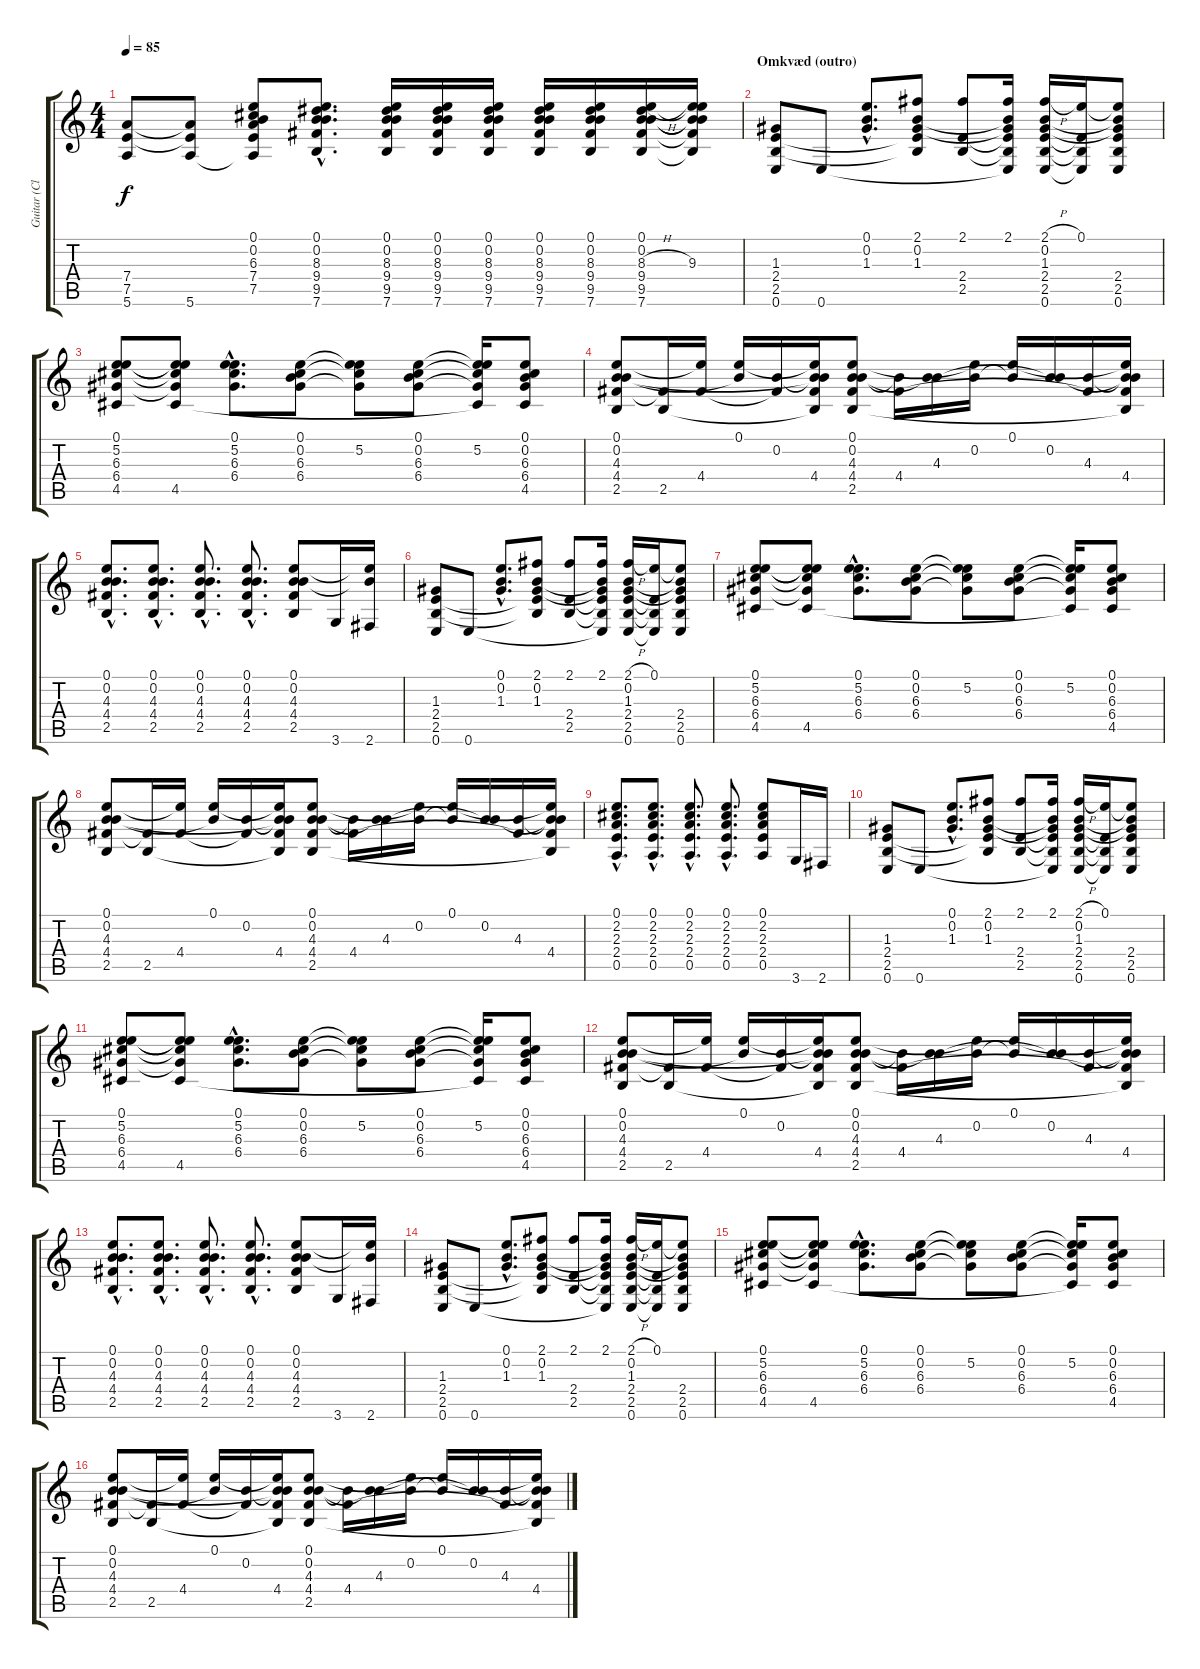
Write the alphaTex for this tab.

\track ("Guitar (Clean)" "Guitar (Cl") {instrument acousticguitarnylon}
\staff {score tabs}
\tuning (E4 B3 G3 D3 A2 E2) {hide}
\ts (4 4)
\tempo 85
\clef g2
\ks c
(7.4 7.5 5.6).8{dy f} (7.4{t} 7.5{t} 5.6).8 (0.1 0.2 6.3 7.4 7.5 5.6{t}).8 (0.1{hac} 0.2{hac} 8.3{hac} 9.4{hac} 9.5{hac} 7.6{hac}).8{d} (0.1 0.2 8.3 9.4 9.5 7.6).16 (0.1 0.2 8.3 9.4 9.5 7.6).16 (0.1 0.2 8.3 9.4 9.5 7.6).16 (0.1 0.2 8.3 9.4 9.5 7.6).16 (0.1 0.2 8.3 9.4 9.5 7.6).16 (0.1 0.2 8.3{h} 9.4 9.5 7.6).16 (0.1{t} 0.2{t} 9.3 9.4{t} 9.5{t} 7.6{t}).16 |
\section ("" "Omkvæd (outro)")
(1.3 2.4 2.5 0.6).8 0.6.8 (0.1{hac} 0.2{hac} 1.3{hac}).8{d} (2.1 0.2 1.3 2.4{t} 2.5{t}).8 (2.1 2.4 2.5).8 (2.1 0.2{t} 1.3{t} 2.4{t} 2.5{t} 0.6{t}).16 (2.1{h} 0.2 1.3 2.4 2.5 0.6).16 (0.1 2.4{t} 2.5{t} 0.6{t}).16 (0.1{t} 0.2{t} 1.3{t} 2.4 2.5 0.6).8 |
(0.1 5.2 6.3 6.4 4.5).8 (0.1{t} 5.2{t} 6.3{t} 6.4{t} 4.5).8 (0.1{hac} 5.2{hac} 6.3{hac} 6.4{hac}).8{d} (0.1 0.2 6.3 6.4).8 (0.1{t} 5.2 6.3{t} 6.4{t}).8 (0.1 0.2 6.3 6.4).8 (0.1{t} 5.2 6.3{t} 6.4{t} 4.5{t}).16 (0.1 0.2 6.3 6.4 4.5).8 |
(0.1 0.2 4.3 4.4 2.5).8 (4.4{t} 2.5).16 (0.1{t} 4.4).16 (0.1 0.2{t}).16 (0.2 4.4{t}).16 (0.1{t} 0.2{t} 4.3{t} 4.4 2.5{t}).16 (0.1 0.2 4.3 4.4 2.5).8 (4.3{t} 4.4).16 (0.2{t} 4.3).16 (0.1{t} 0.2).16 (0.1 0.2{t}).16 (0.2 4.3{t}).16 (4.3 4.4{t}).16 (0.1{t} 0.2{t} 4.3{t} 4.4 2.5{t}).16 |
(0.1{hac} 0.2{hac} 4.3{hac} 4.4{hac} 2.5{hac}).8{d} (0.1{hac} 0.2{hac} 4.3{hac} 4.4{hac} 2.5{hac}).8{d} (0.1{hac} 0.2{hac} 4.3{hac} 4.4{hac} 2.5{hac}).8{d} (0.1{hac} 0.2{hac} 4.3{hac} 4.4{hac} 2.5{hac}).8{d} (0.1 0.2 4.3 4.4 2.5).8 3.6.16 (0.1{t} 0.2{t} 2.6).16 |
(1.3 2.4 2.5 0.6).8 0.6.8 (0.1{hac} 0.2{hac} 1.3{hac}).8{d} (2.1 0.2 1.3 2.4{t} 2.5{t}).8 (2.1 2.4 2.5).8 (2.1 0.2{t} 1.3{t} 2.4{t} 2.5{t} 0.6{t}).16 (2.1{h} 0.2 1.3 2.4 2.5 0.6).16 (0.1 2.4{t} 2.5{t} 0.6{t}).16 (0.1{t} 0.2{t} 1.3{t} 2.4 2.5 0.6).8 |
(0.1 5.2 6.3 6.4 4.5).8 (0.1{t} 5.2{t} 6.3{t} 6.4{t} 4.5).8 (0.1{hac} 5.2{hac} 6.3{hac} 6.4{hac}).8{d} (0.1 0.2 6.3 6.4).8 (0.1{t} 5.2 6.3{t} 6.4{t}).8 (0.1 0.2 6.3 6.4).8 (0.1{t} 5.2 6.3{t} 6.4{t} 4.5{t}).16 (0.1 0.2 6.3 6.4 4.5).8 |
(0.1 0.2 4.3 4.4 2.5).8 (4.4{t} 2.5).16 (0.1{t} 4.4).16 (0.1 0.2{t}).16 (0.2 4.4{t}).16 (0.1{t} 0.2{t} 4.3{t} 4.4 2.5{t}).16 (0.1 0.2 4.3 4.4 2.5).8 (4.3{t} 4.4).16 (0.2{t} 4.3).16 (0.1{t} 0.2).16 (0.1 0.2{t}).16 (0.2 4.3{t}).16 (4.3 4.4{t}).16 (0.1{t} 0.2{t} 4.3{t} 4.4 2.5{t}).16 |
(0.1{hac} 2.2{hac} 2.3{hac} 2.4{hac} 0.5{hac}).8{d} (0.1{hac} 2.2{hac} 2.3{hac} 2.4{hac} 0.5{hac}).8{d} (0.1{hac} 2.2{hac} 2.3{hac} 2.4{hac} 0.5{hac}).8{d} (0.1{hac} 2.2{hac} 2.3{hac} 2.4{hac} 0.5{hac}).8{d} (0.1 2.2 2.3 2.4 0.5).8 3.6.16 2.6.16 |
(1.3 2.4 2.5 0.6).8 0.6.8 (0.1{hac} 0.2{hac} 1.3{hac}).8{d} (2.1 0.2 1.3 2.4{t} 2.5{t}).8 (2.1 2.4 2.5).8 (2.1 0.2{t} 1.3{t} 2.4{t} 2.5{t} 0.6{t}).16 (2.1{h} 0.2 1.3 2.4 2.5 0.6).16 (0.1 2.4{t} 2.5{t} 0.6{t}).16 (0.1{t} 0.2{t} 1.3{t} 2.4 2.5 0.6).8 |
(0.1 5.2 6.3 6.4 4.5).8 (0.1{t} 5.2{t} 6.3{t} 6.4{t} 4.5).8 (0.1{hac} 5.2{hac} 6.3{hac} 6.4{hac}).8{d} (0.1 0.2 6.3 6.4).8 (0.1{t} 5.2 6.3{t} 6.4{t}).8 (0.1 0.2 6.3 6.4).8 (0.1{t} 5.2 6.3{t} 6.4{t} 4.5{t}).16 (0.1 0.2 6.3 6.4 4.5).8 |
(0.1 0.2 4.3 4.4 2.5).8 (4.4{t} 2.5).16 (0.1{t} 4.4).16 (0.1 0.2{t}).16 (0.2 4.4{t}).16 (0.1{t} 0.2{t} 4.3{t} 4.4 2.5{t}).16 (0.1 0.2 4.3 4.4 2.5).8 (4.3{t} 4.4).16 (0.2{t} 4.3).16 (0.1{t} 0.2).16 (0.1 0.2{t}).16 (0.2 4.3{t}).16 (4.3 4.4{t}).16 (0.1{t} 0.2{t} 4.3{t} 4.4 2.5{t}).16 |
(0.1{hac} 0.2{hac} 4.3{hac} 4.4{hac} 2.5{hac}).8{d} (0.1{hac} 0.2{hac} 4.3{hac} 4.4{hac} 2.5{hac}).8{d} (0.1{hac} 0.2{hac} 4.3{hac} 4.4{hac} 2.5{hac}).8{d} (0.1{hac} 0.2{hac} 4.3{hac} 4.4{hac} 2.5{hac}).8{d} (0.1 0.2 4.3 4.4 2.5).8 3.6.16 (0.1{t} 0.2{t} 2.6).16 |
(1.3 2.4 2.5 0.6).8 0.6.8 (0.1{hac} 0.2{hac} 1.3{hac}).8{d} (2.1 0.2 1.3 2.4{t} 2.5{t}).8 (2.1 2.4 2.5).8 (2.1 0.2{t} 1.3{t} 2.4{t} 2.5{t} 0.6{t}).16 (2.1{h} 0.2 1.3 2.4 2.5 0.6).16 (0.1 2.4{t} 2.5{t} 0.6{t}).16 (0.1{t} 0.2{t} 1.3{t} 2.4 2.5 0.6).8 |
(0.1 5.2 6.3 6.4 4.5).8 (0.1{t} 5.2{t} 6.3{t} 6.4{t} 4.5).8 (0.1{hac} 5.2{hac} 6.3{hac} 6.4{hac}).8{d} (0.1 0.2 6.3 6.4).8 (0.1{t} 5.2 6.3{t} 6.4{t}).8 (0.1 0.2 6.3 6.4).8 (0.1{t} 5.2 6.3{t} 6.4{t} 4.5{t}).16 (0.1 0.2 6.3 6.4 4.5).8 |
(0.1 0.2 4.3 4.4 2.5).8 (4.4{t} 2.5).16 (0.1{t} 4.4).16 (0.1 0.2{t}).16 (0.2 4.4{t}).16 (0.1{t} 0.2{t} 4.3{t} 4.4 2.5{t}).16 (0.1 0.2 4.3 4.4 2.5).8 (4.3{t} 4.4).16 (0.2{t} 4.3).16 (0.1{t} 0.2).16 (0.1 0.2{t}).16 (0.2 4.3{t}).16 (4.3 4.4{t}).16 (0.1{t} 0.2{t} 4.3{t} 4.4 2.5{t}).16
